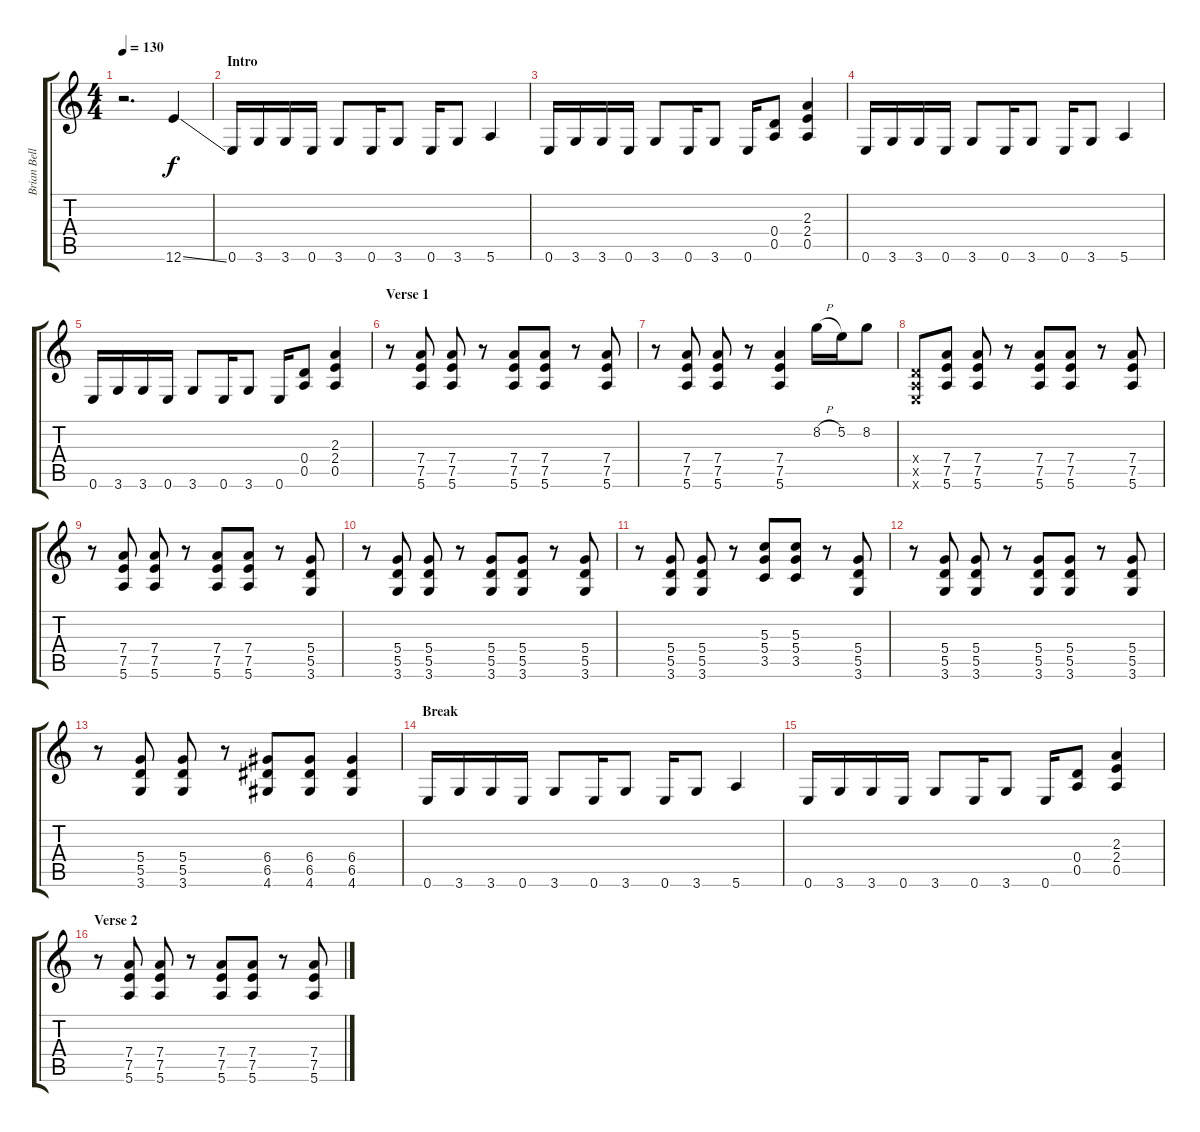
\track ("Brian Bell - Guitar" "Brian Bell") {instrument overdrivenguitar}
\staff {score tabs}
\tuning (E4 B3 G3 D3 A2 E2) {hide}
\ts (4 4)
\tempo 130
\clef g2
\ks c
r.2{d dy f instrument overdrivenguitar} 12.6{ss}.4 |
\section ("" "Intro")
0.6.16 3.6.16 3.6.16 0.6.16 3.6.8 0.6.16 3.6.8 0.6.16 3.6.8 5.6.4 |
0.6.16 3.6.16 3.6.16 0.6.16 3.6.8 0.6.16 3.6.8 0.6.16 (0.4 0.5).8 (2.3 2.4 0.5).4 |
0.6.16 3.6.16 3.6.16 0.6.16 3.6.8 0.6.16 3.6.8 0.6.16 3.6.8 5.6.4 |
0.6.16 3.6.16 3.6.16 0.6.16 3.6.8 0.6.16 3.6.8 0.6.16 (0.4 0.5).8 (2.3 2.4 0.5).4 |
\section ("" "Verse 1")
r.8 (7.4 7.5 5.6).8 (7.4 7.5 5.6).8 r.8 (7.4 7.5 5.6).8 (7.4 7.5 5.6).8 r.8 (7.4 7.5 5.6).8 |
r.8 (7.4 7.5 5.6).8 (7.4 7.5 5.6).8 r.8 (7.4 7.5 5.6).4 8.2{h}.16 5.2.16 8.2.8 |
(0.4{x} 0.5{x} 0.6{x}).8 (7.4 7.5 5.6).8 (7.4 7.5 5.6).8 r.8 (7.4 7.5 5.6).8 (7.4 7.5 5.6).8 r.8 (7.4 7.5 5.6).8 |
r.8 (7.4 7.5 5.6).8 (7.4 7.5 5.6).8 r.8 (7.4 7.5 5.6).8 (7.4 7.5 5.6).8 r.8 (5.4 5.5 3.6).8 |
r.8 (5.4 5.5 3.6).8 (5.4 5.5 3.6).8 r.8 (5.4 5.5 3.6).8 (5.4 5.5 3.6).8 r.8 (5.4 5.5 3.6).8 |
r.8 (5.4 5.5 3.6).8 (5.4 5.5 3.6).8 r.8 (5.3 5.4 3.5).8 (5.3 5.4 3.5).8 r.8 (5.4 5.5 3.6).8 |
r.8 (5.4 5.5 3.6).8 (5.4 5.5 3.6).8 r.8 (5.4 5.5 3.6).8 (5.4 5.5 3.6).8 r.8 (5.4 5.5 3.6).8 |
r.8 (5.4 5.5 3.6).8 (5.4 5.5 3.6).8 r.8 (6.4 6.5 4.6).8 (6.4 6.5 4.6).8 (6.4 6.5 4.6).4 |
\section ("" "Break")
0.6.16 3.6.16 3.6.16 0.6.16 3.6.8 0.6.16 3.6.8 0.6.16 3.6.8 5.6.4 |
0.6.16 3.6.16 3.6.16 0.6.16 3.6.8 0.6.16 3.6.8 0.6.16 (0.4 0.5).8 (2.3 2.4 0.5).4 |
\section ("" "Verse 2")
r.8 (7.4 7.5 5.6).8 (7.4 7.5 5.6).8 r.8 (7.4 7.5 5.6).8 (7.4 7.5 5.6).8 r.8 (7.4 7.5 5.6).8
